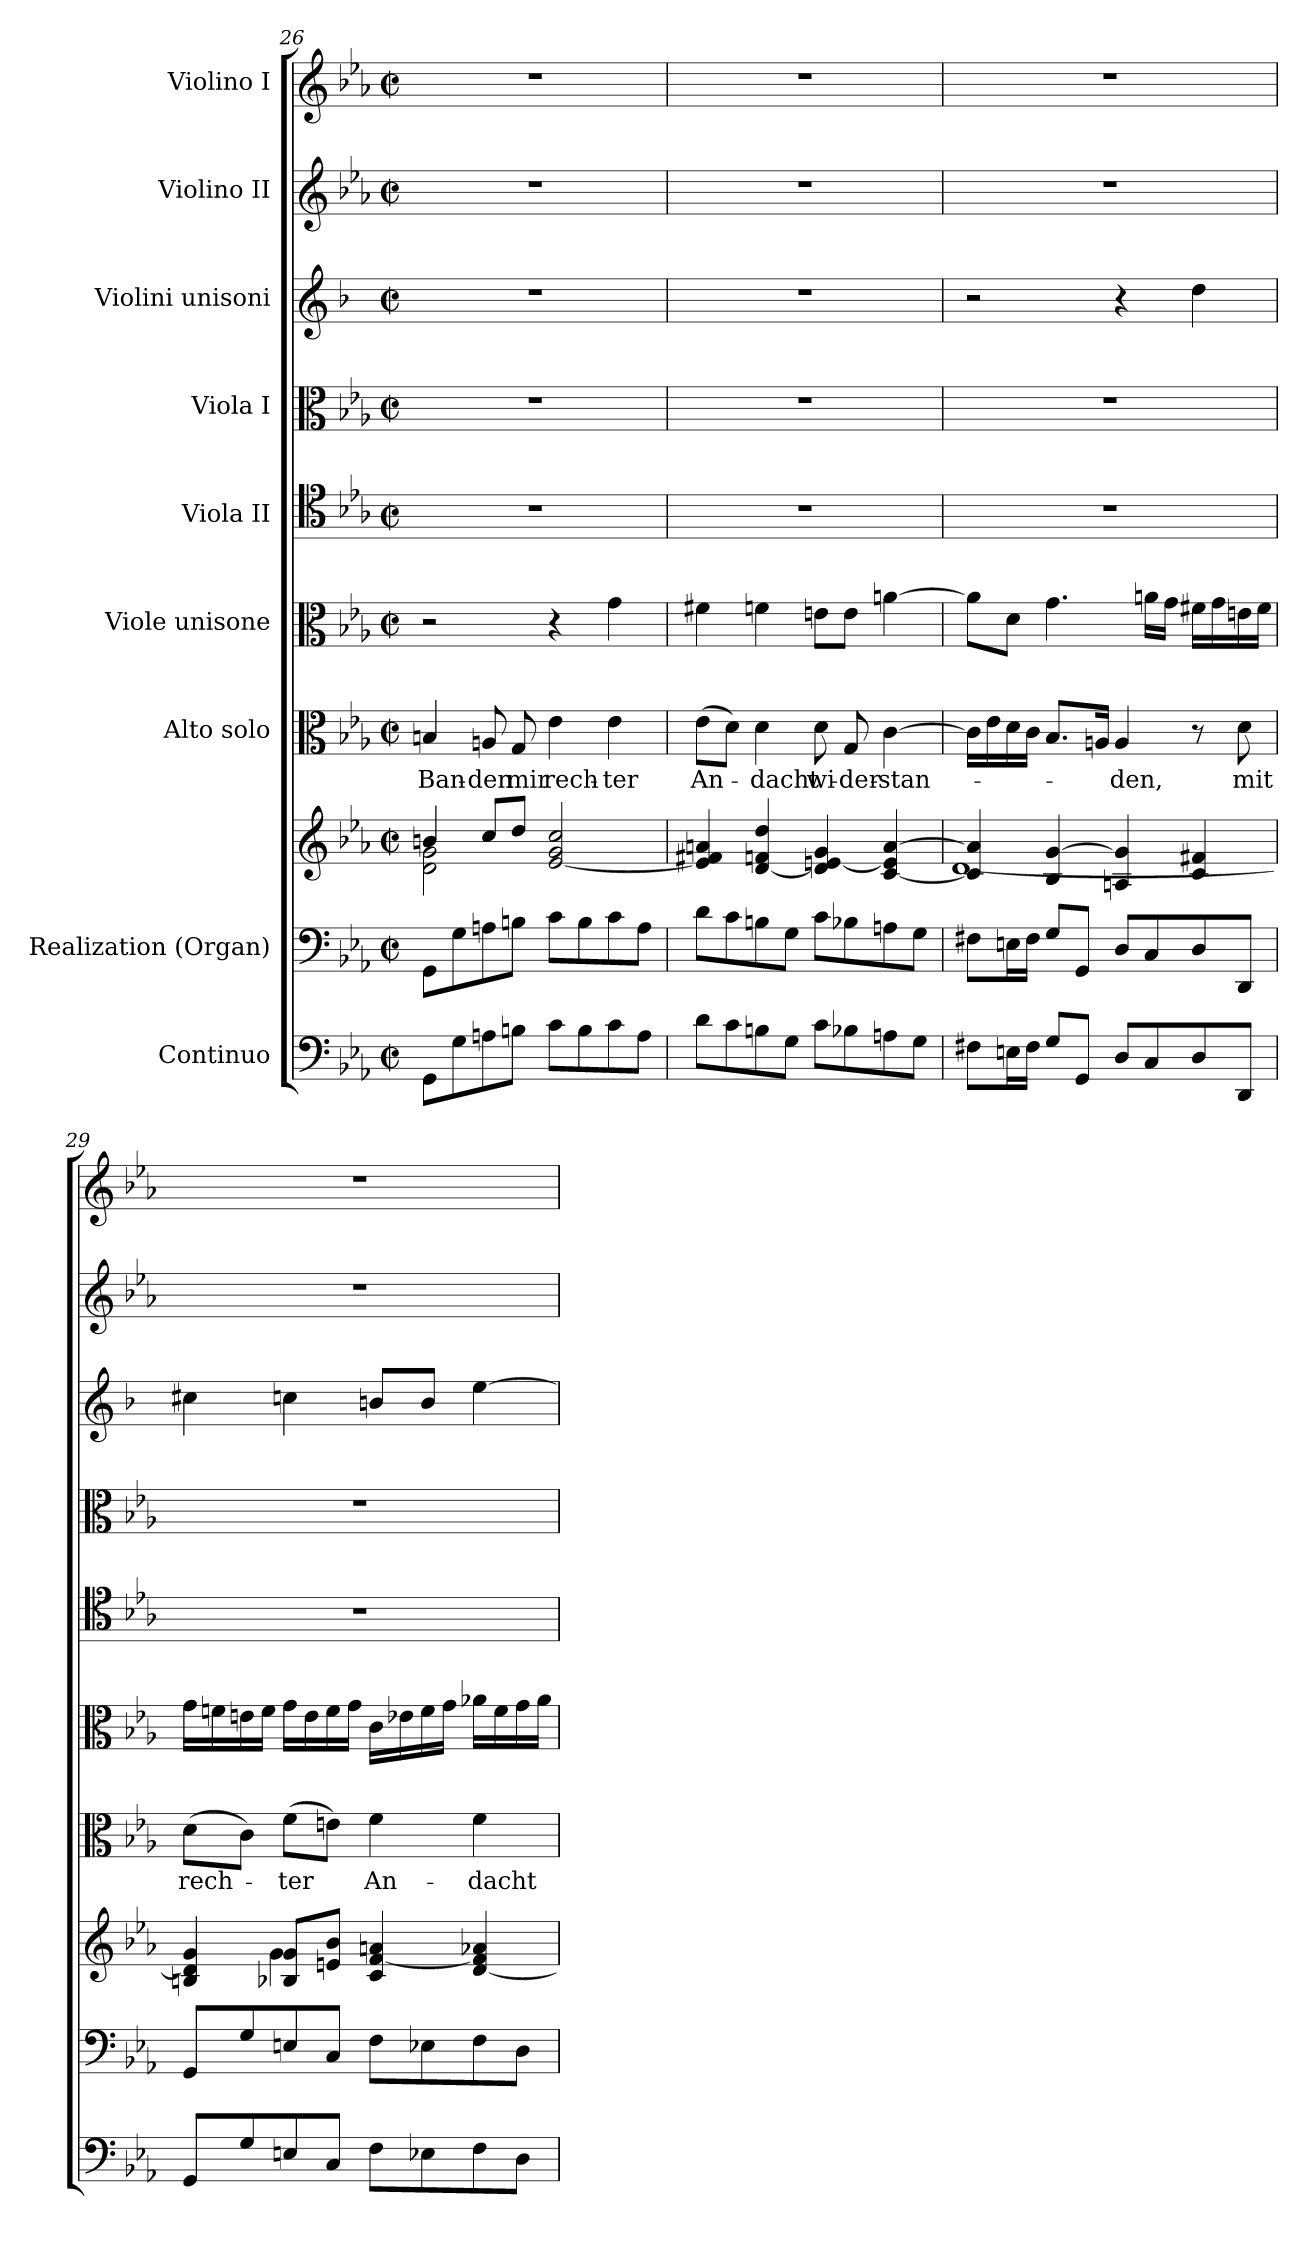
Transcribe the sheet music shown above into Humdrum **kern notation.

**kern	**kern	**kern	**kern	**text	**kern	**kern	**kern	**kern	**kern	**kern
*part9	*part8	*part8	*part7	*part7	*part6	*part5	*part4	*part3	*part2	*part1
*staff10	*staff9	*staff8	*staff7	*staff7	*staff6	*staff5	*staff4	*staff3	*staff2	*staff1
*I"Continuo	*I"Realization (Organ)	*	*I"Alto solo	*	*I"Viole unisone	*I"Viola II	*I"Viola I	*I"Violini unisoni	*I"Violino II	*I"Violino I
*clefF4	*clefF4	*clefG2	*clefC3	*	*clefC3	*clefC4	*clefC3	*clefG2	*clefG2	*clefG2
*	*	*	*	*	*	*	*	*ITrd1c2	*	*
*k[b-e-a-]	*k[b-e-a-]	*k[b-e-a-]	*k[b-e-a-]	*	*k[b-e-a-]	*k[b-e-a-]	*k[b-e-a-]	*k[b-e-a-]	*k[b-e-a-]	*k[b-e-a-]
*M2/2	*M2/2	*M2/2	*M2/2	*	*M2/2	*M2/2	*M2/2	*M2/2	*M2/2	*M2/2
*met(c|)	*met(c|)	*met(c|)	*met(c|)	*	*met(c|)	*met(c|)	*met(c|)	*met(c|)	*met(c|)	*met(c|)
=26	=26	=26	=26	=26	=26	=26	=26	=26	=26	=26
*	*	*^	*	*	*	*	*	*	*	*
!	!	!	!	!	!LO:LY:b	!	!	!	!	!	!
8GG\L	8GG\L	4bn/	2d\ 2g\	4Bn/	Ban-	2r	1r	1r	1r	1r	1r
8G\	8G\	.	.	.	.	.	.	.	.	.	.
!	!	!	!	!	!LO:LY:b	!	!	!	!	!	!
8An\	8An\	8cc/L	.	8An/	-den	.	.	.	.	.	.
!	!	!	!	!	!LO:LY:b	!	!	!	!	!	!
8Bn\J	8Bn\J	8dd/J	.	8G/	mir	.	.	.	.	.	.
!	!	!	!	!	!LO:LY:b	!	!	!	!	!	!
8c\L	8c\L	[2e-/ 2g/ 2cc/	2ryy	4e-\	rech-	4r	.	.	.	.	.
8B\	8B\	.	.	.	.	.	.	.	.	.	.
!	!	!	!	!	!LO:LY:b	!	!	!	!	!	!
8c\	8c\	.	.	4e-\	-ter	4g\	.	.	.	.	.
8A\J	8A\J	.	.	.	.	.	.	.	.	.	.
*	*	*v	*v	*	*	*	*	*	*	*	*
=27	=27	=27	=27	=27	=27	=27	=27	=27	=27	=27
!	!	!	!	!LO:LY:b	!	!	!	!	!	!
8d\L	8d\L	4e-/] 4f#X/ 4an/	(>8e-\L	An-	4f#X\	1r	1r	1r	1r	1r
8c\	8c\	.	8d\J)	.	.	.	.	.	.	.
!	!	!	!	!LO:LY:b	!	!	!	!	!	!
8Bn\	8Bn\	[4d/ 4fn/ 4dd/	4d\	-dacht	4fn\	.	.	.	.	.
8G\J	8G\J	.	.	.	.	.	.	.	.	.
!	!	!	!	!LO:LY:b	!	!	!	!	!	!
8c\L	8c\L	4d/] [4en/ 4g/	8d\	wi-	8en\L	.	.	.	.	.
!	!	!	!	!LO:LY:b	!	!	!	!	!	!
8B-X\	8B-X\	.	8G/	-der-	8e\J	.	.	.	.	.
!	!	!	!	!LO:LY:b	!	!	!	!	!	!
8An\	8An\	[4c/ 4e/] [4a/	[4c\	-stan-	[4an\	.	.	.	.	.
8G\J	8G\J	.	.	.	.	.	.	.	.	.
=28	=28	=28	=28	=28	=28	=28	=28	=28	=28	=28
*	*	*^	*	*	*	*	*	*	*	*
8F#X\L	8F#X\L	4c/] 4a/]	[1d	16c\LL]	.	8a\L]	1r	1r	2r	1r	1r
.	.	.	.	16e-\	.	.	.	.	.	.	.
16En\L	16En\L	.	.	16d\	.	8d\J	.	.	.	.	.
16F#\JJ	16F#\JJ	.	.	16c\JJ	.	.	.	.	.	.	.
8G/L	8G/L	4B-/ [4g/	.	8.B-/L	.	4.g\	.	.	.	.	.
8GG/J	8GG/J	.	.	.	.	.	.	.	.	.	.
.	.	.	.	16An/Jk	.	.	.	.	.	.	.
!	!	!	!	!	!LO:LY:b	!	!	!	!	!	!
8D/L	8D/L	4An/ 4g/]	.	4A/	-den,	.	.	.	4r	.	.
8C/	8C/	.	.	.	.	16an\LL	.	.	.	.	.
.	.	.	.	.	.	16g\JJ	.	.	.	.	.
8D/	8D/	4c/ 4f#X/	.	8r	.	16f#X\LL	.	.	4cc\	.	.
.	.	.	.	.	.	16g\	.	.	.	.	.
!	!	!	!	!	!LO:LY:b	!	!	!	!	!	!
8DD/J	8DD/J	.	.	8d\	mit	16en\	.	.	.	.	.
.	.	.	.	.	.	16f#\JJ	.	.	.	.	.
!!LO:LB:g=z
=29	=29	=29	=29	=29	=29	=29	=29	=29	=29	=29	=29
!	!	!	!	!	!LO:LY:b	!	!	!	!	!	!
8GG/L	8GG/L	4Bn/ 4d/] 4g/	4ryy	(>8d\L	rech-	16g\LL	1r	1r	4bn\	1r	1r
.	.	.	.	.	.	16fn\	.	.	.	.	.
8G/	8G/	.	.	8c\J)	.	16en\	.	.	.	.	.
.	.	.	.	.	.	16f\JJ	.	.	.	.	.
!	!	!	!	!	!LO:LY:b	!	!	!	!	!	!
8En/	8En/	8B-X/ 8g/L	4g\	(>8f\L	-ter	16g\LL	.	.	4b-X\	.	.
.	.	.	.	.	.	16e\	.	.	.	.	.
8C/J	8C/J	8en/ 8b-/J	.	8en\J)	.	16f\	.	.	.	.	.
.	.	.	.	.	.	16g\JJ	.	.	.	.	.
!	!	!	!	!	!LO:LY:b	!	!	!	!	!	!
8F\L	8F\L	4c/ [4f/ 4an/	2ryy	4f\	An-	16c\LL	.	.	8an/L	.	.
.	.	.	.	.	.	16e-X\	.	.	.	.	.
8E-X\	8E-X\	.	.	.	.	16f\	.	.	8a/J	.	.
.	.	.	.	.	.	16g\JJ	.	.	.	.	.
!	!	!	!	!	!LO:LY:b	!	!	!	!	!	!
8F\	8F\	[4d/ 4f/] 4a-X/	.	4f\	-dacht	16a-X\LL	.	.	[4dd\	.	.
.	.	.	.	.	.	16f\	.	.	.	.	.
8D\J	8D\J	.	.	.	.	16g\	.	.	.	.	.
.	.	.	.	.	.	16a-\JJ	.	.	.	.	.
*	*	*v	*v	*	*	*	*	*	*	*	*
=	=	=	=	=	=	=	=	=	=	=
*-	*-	*-	*-	*-	*-	*-	*-	*-	*-	*-
